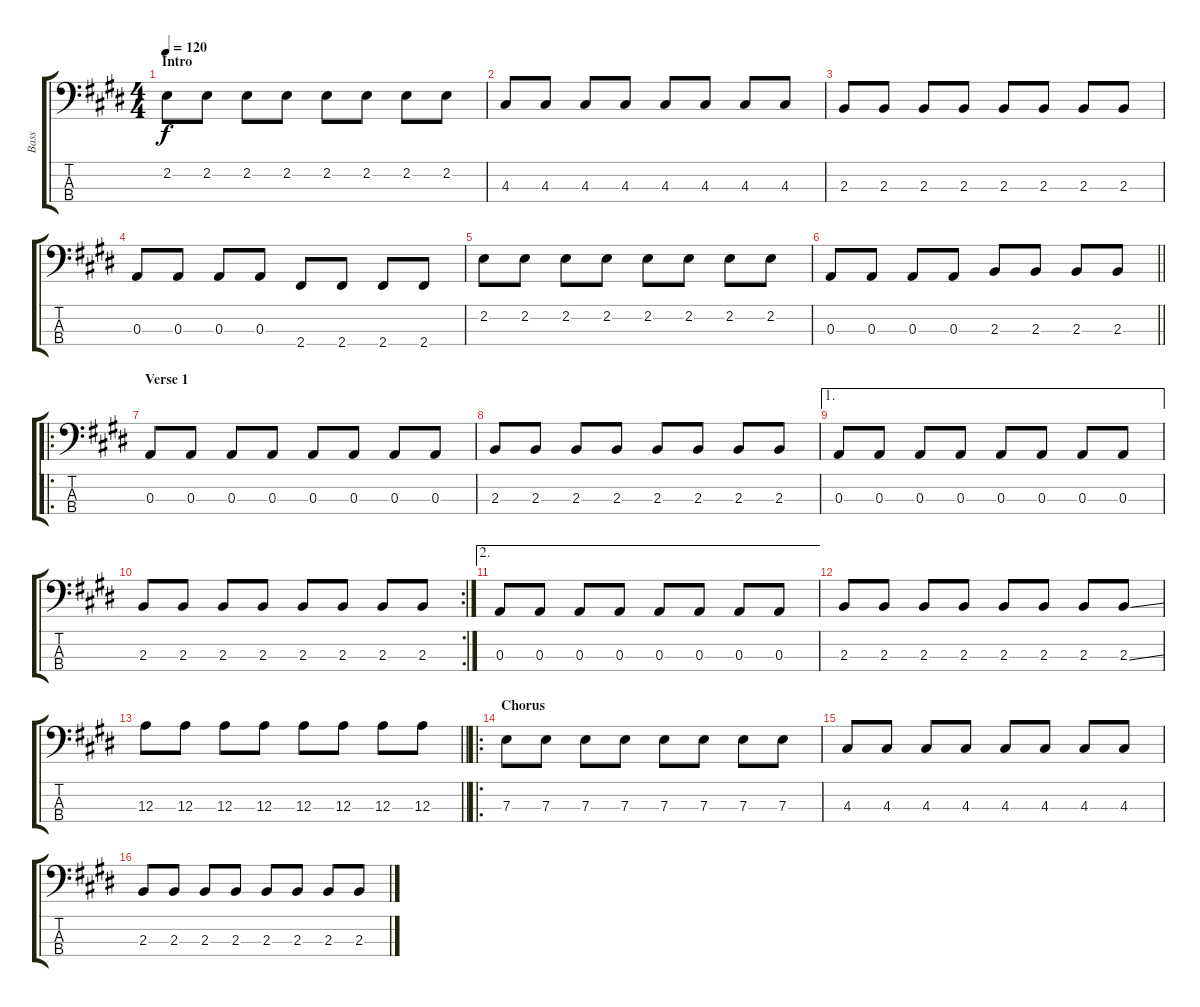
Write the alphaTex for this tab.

\track ("Bass" "Bass") {instrument electricbasspick}
\staff {score tabs}
\tuning (G2 D2 A1 E1) {hide}
\ts (4 4)
\section ("" "Intro")
\tempo 120
\clef f4
\ks e
2.2.8{dy f instrument electricbasspick} 2.2.8 2.2.8 2.2.8 2.2.8 2.2.8 2.2.8 2.2.8 |
4.3.8 4.3.8 4.3.8 4.3.8 4.3.8 4.3.8 4.3.8 4.3.8 |
2.3.8 2.3.8 2.3.8 2.3.8 2.3.8 2.3.8 2.3.8 2.3.8 |
0.3.8 0.3.8 0.3.8 0.3.8 2.4.8 2.4.8 2.4.8 2.4.8 |
2.2.8 2.2.8 2.2.8 2.2.8 2.2.8 2.2.8 2.2.8 2.2.8 |
\barLineRight lightlight
0.3.8 0.3.8 0.3.8 0.3.8 2.3.8 2.3.8 2.3.8 2.3.8 |
\ro
\section ("" "Verse 1")
0.3.8 0.3.8 0.3.8 0.3.8 0.3.8 0.3.8 0.3.8 0.3.8 |
2.3.8 2.3.8 2.3.8 2.3.8 2.3.8 2.3.8 2.3.8 2.3.8 |
\ae 1
0.3.8 0.3.8 0.3.8 0.3.8 0.3.8 0.3.8 0.3.8 0.3.8 |
\rc 2
2.3.8 2.3.8 2.3.8 2.3.8 2.3.8 2.3.8 2.3.8 2.3.8 |
\ae 2
0.3.8 0.3.8 0.3.8 0.3.8 0.3.8 0.3.8 0.3.8 0.3.8 |
2.3.8 2.3.8 2.3.8 2.3.8 2.3.8 2.3.8 2.3.8 2.3{ss}.8 |
\barLineRight lightlight
12.3.8 12.3.8 12.3.8 12.3.8 12.3.8 12.3.8 12.3.8 12.3.8 |
\ro
\section ("" "Chorus")
7.3.8 7.3.8 7.3.8 7.3.8 7.3.8 7.3.8 7.3.8 7.3.8 |
4.3.8 4.3.8 4.3.8 4.3.8 4.3.8 4.3.8 4.3.8 4.3.8 |
2.3.8 2.3.8 2.3.8 2.3.8 2.3.8 2.3.8 2.3.8 2.3.8
